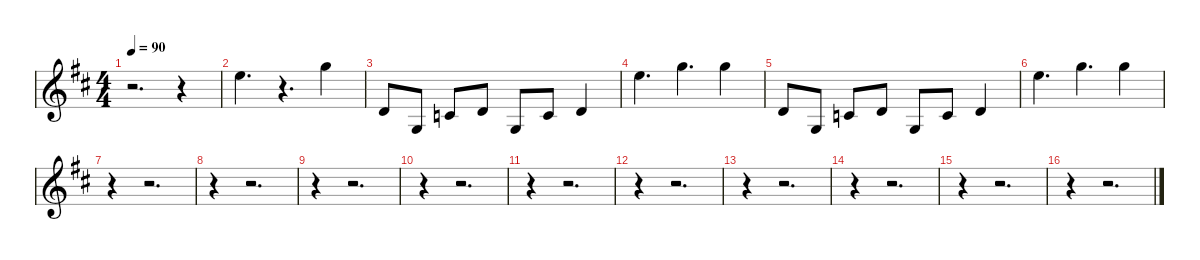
\defaultSystemsLayout 4
\hideDynamics
\bracketExtendMode nobrackets
\singleTrackTrackNamePolicy hidden
\multiTrackTrackNamePolicy hidden
\otherSystemsTrackNameOrientation horizontal
\track ("Piano" "pno.") {instrument acousticgrandpiano}
\staff {score}
\tuning (E4 B3 G3 D3 A2 E2)
\ts (4 4)
\tempo 90
\clef g2
\ks bminor
r.2{d dy mp beam Down} r.4{beam Down} |
12.1{acc forcenatural}.4{d dy mf beam Down} r.4{d beam Down} 15.1{acc forcenatural}.4{dy mp beam Down} |
3.2{acc forcenatural}.8{dy ppp beam Up} 5.4{acc forcenatural}.8{beam Up} 5.3{acc forcenatural}.8{beam Up} 3.2{acc forcenatural}.8{beam Up} 5.4{acc forcenatural}.8{beam Up} 5.3{acc forcenatural}.8{beam Up} 3.2{acc forcenatural}.4{beam Up} |
12.1{acc forcenatural}.4{d dy mp beam Down} 15.1{acc forcenatural}.4{d beam Down} 15.1{acc forcenatural}.4{beam Down} |
3.2{acc forcenatural}.8{dy p beam Up} 5.4{acc forcenatural}.8{dy pp beam Up} 5.3{acc forcenatural}.8{beam Up} 3.2{acc forcenatural}.8{dy p beam Up} 5.4{acc forcenatural}.8{dy pp beam Up} 5.3{acc forcenatural}.8{beam Up} 3.2{acc forcenatural}.4{dy p beam Up} |
12.1{acc forcenatural}.4{d dy mp beam Down} 15.1{acc forcenatural}.4{d beam Down} 15.1{acc forcenatural}.4{beam Down} |
r.4{beam Down} r.2{d beam Down} |
r.4{beam Down} r.2{d beam Down} |
r.4{beam Down} r.2{d beam Down} |
r.4{beam Down} r.2{d beam Down} |
r.4{beam Down} r.2{d beam Down} |
r.4{beam Down} r.2{d beam Down} |
r.4{beam Down} r.2{d beam Down} |
r.4{beam Down} r.2{d beam Down} |
r.4{beam Down} r.2{d beam Down} |
r.4{beam Down} r.2{d beam Down}
